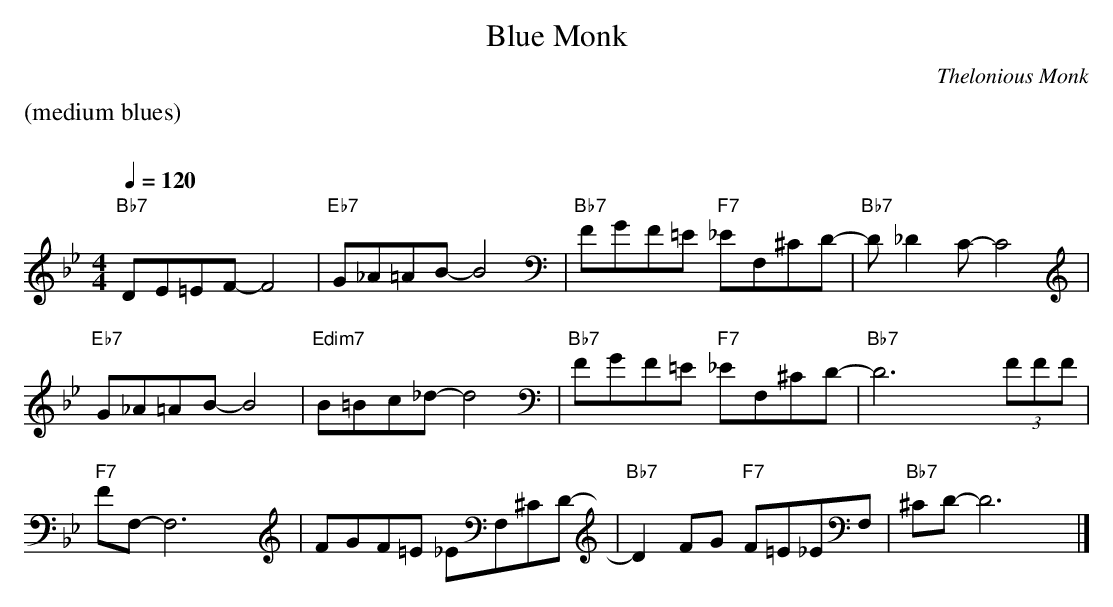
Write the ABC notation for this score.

X:1
T: Blue Monk
M:4/4
L:1/8
C:Thelonious Monk
Q:1/4=120
%%staves (chords melody)
K:Bb
%%text (medium blues)
%%vskip 20
V:chords
"Bb7"x4 x4 | "Eb7"x4 x4 | "Bb7"x4 "F7"x4 | "Bb7"x4 x4 |
"Eb7"x4 x4 | "Edim7"x4 x4 | "Bb7"x4 "F7"x4 | "Bb7"x4 x4 |
"F7"x4 x4 | x4 x4 | "Bb7"x4 "F7"x4 | "Bb7"x4 x4 |]
V:melody clef=treble
DE=EF-F4 | G_A=AB-B4 | FGF=E _EF,^CD- | D_D2C- C4 |
G_A=AB-B4 | B=Bc_d-d4 | FGF=E _EF,^CD- | D6 (3FFF |
FF,-F,6 | FGF=E _EF,^CD- | D2FG F=E_EF, | ^CD-D6 |]
